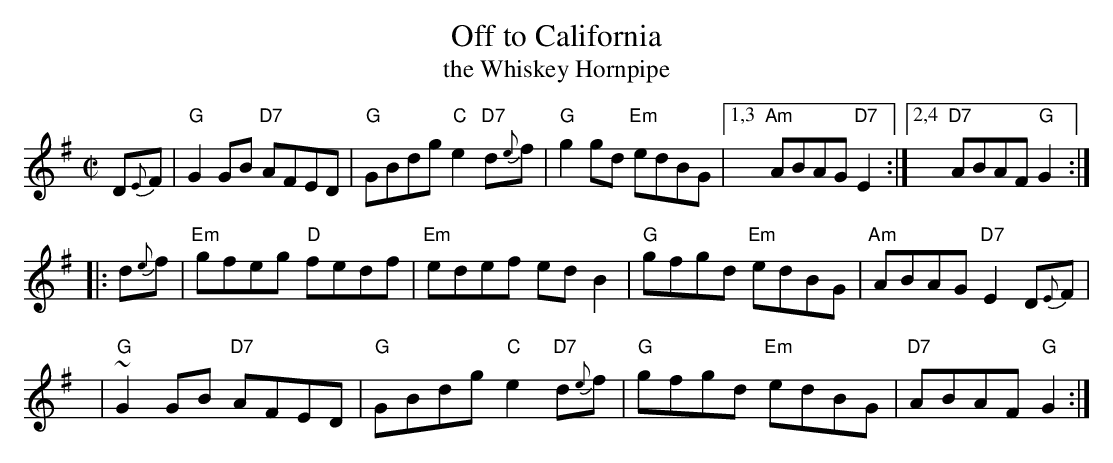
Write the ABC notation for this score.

X:1
T: Off to California
T: the Whiskey Hornpipe
M: C|
L: 1/8
K: G
D{E}F |\
"G"G2GB "D7"AFED | "G"GBdg "C"e2"D7"d{e}f |\
"G"g2gd "Em"edBG |1,3"Am"ABAG "D7"E2 :|2,4 "D7"ABAF "G"G2 :|
|: d{e}f |\
"Em"gfeg "D"fedf | "Em"edef edB2 |\
"G"gfgd "Em"edBG | "Am"ABAG "D7"E2D{E}F |
y4y2 | \
"G"~G2GB "D7"AFED | "G"GBdg "C"e2"D7"d{e}f |\
"G"gfgd "Em"edBG | "D7"ABAF "G"G2 :|
